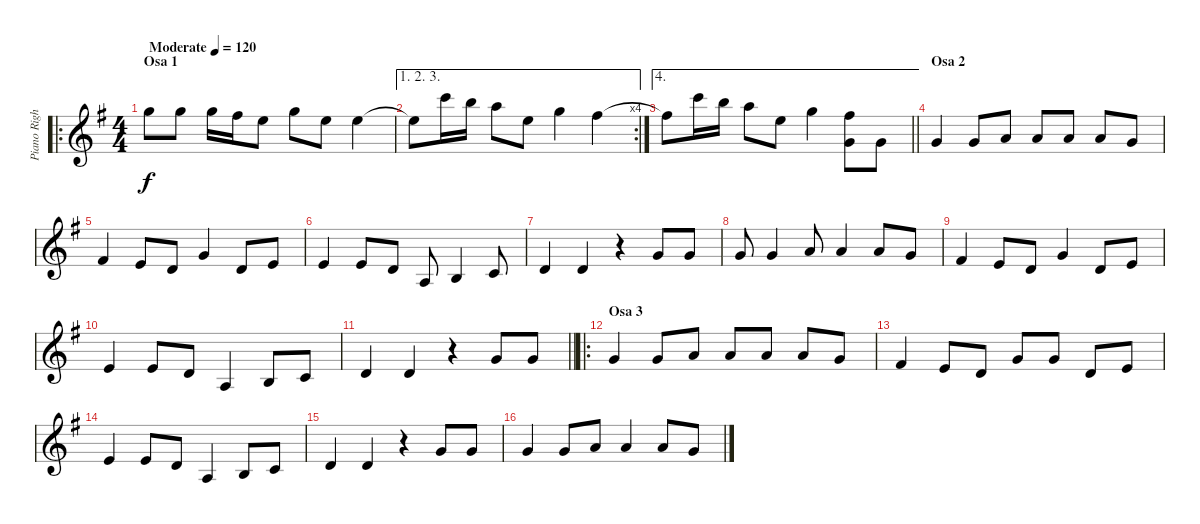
\track ("Piano Right Hand" "Piano Righ") {instrument acousticguitarsteel}
\staff {score}
\tuning (E4 B3 G3 D3 A2 E2) {hide}
\ro
\ts (4 4)
\section ("" "Osa 1")
\tempo (120 "Moderate")
\clef g2
\ks g
3.1.8{dy f instrument acousticguitarsteel} 3.1.8 3.1.16 2.1.16 0.1.8 3.1.8 0.1.8 0.1.4 |
\ae (1 2 3)
\rc 4
0.1{t}.8 8.1.16 7.1.16 5.1.8 0.1.8 3.1.4 2.1.4 |
\ae 4
\barLineRight lightlight
2.1{t}.8 8.1.16 7.1.16 5.1.8 0.1.8 3.1.4 (2.1 0.3).8 0.3.8 |
\section ("" "Osa 2")
0.3.4 0.3.8 2.3.8 2.3.8 2.3.8 2.3.8 0.3.8 |
4.4.4 2.4.8 0.4.8 5.4.4 0.4.8 2.4.8 |
2.4.4 2.4.8 0.4.8 0.5.8 2.5.4 3.5.8 |
0.4.4 0.4.4 r.4 0.3.8 0.3.8 |
0.3.8 0.3.4 2.3.8 2.3.4 2.3.8 0.3.8 |
4.4.4 2.4.8 0.4.8 0.3.4 0.4.8 2.4.8 |
2.4.4 2.4.8 0.4.8 0.5.4 2.5.8 3.5.8 |
\barLineRight lightlight
0.4.4 0.4.4 r.4 5.4.8 5.4.8 |
\ro
\section ("" "Osa 3")
0.3.4 0.3.8 2.3.8 2.3.8 2.3.8 2.3.8 0.3.8 |
4.4.4 2.4.8 0.4.8 0.3.8 0.3.8 0.4.8 2.4.8 |
2.4.4 2.4.8 0.4.8 0.5.4 2.5.8 3.5.8 |
0.4.4 0.4.4 r.4 0.3.8 0.3.8 |
0.3.4 0.3.8 2.3.8 2.3.4 2.3.8 0.3.8
